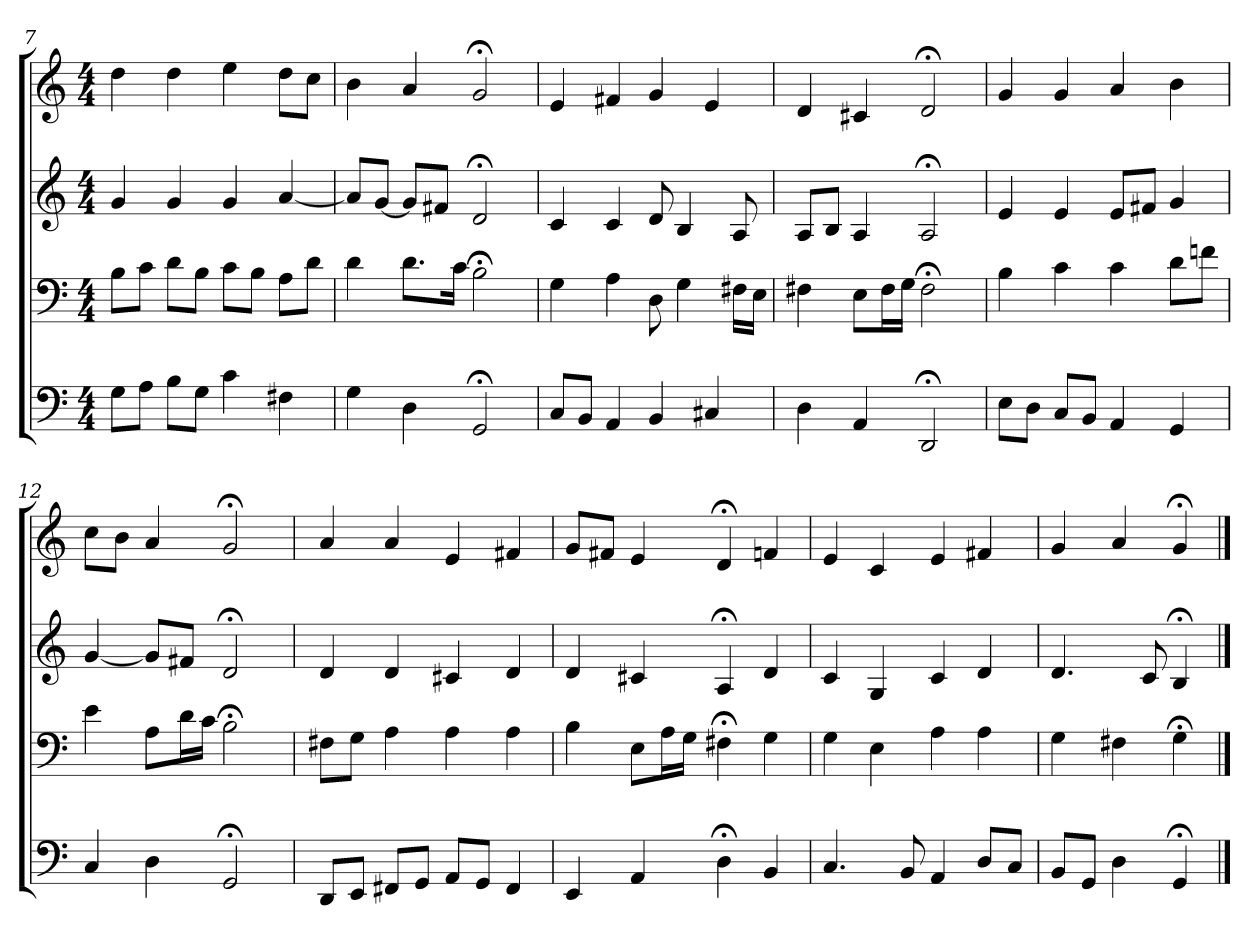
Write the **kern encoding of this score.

**kern	**kern	**kern	**kern
*part4	*part3	*part2	*part1
*staff4	*staff3	*staff2	*staff1
*M4/4	*M4/4	*M4/4	*M4/4
=7	=7	=7	=7
8GL	8BL	4g	4dd
8AJ	8cJ	.	.
8BL	8dL	4g	4dd
8GJ	8BJ	.	.
4c	8cL	4g	4ee
.	8BJ	.	.
4F#X	8AL	[4a	8ddL
.	8dJ	.	8ccJ
=8	=8	=8	=8
4G	4d	8aL]	4b
.	.	[8gJ	.
4D	8.dL	8gL]	4a
.	.	8f#XJ	.
.	16cJk	.	.
2GG;<	2B;<	2d;<	2g;<
=9	=9	=9	=9
8CL	4G	4c	4e
8BBJ	.	.	.
4AA	4A	4c	4f#X
4BB	8D	8d	4g
.	4G	4B	.
4C#X	.	.	4e
.	16F#XLL	8A	.
.	16EJJ	.	.
=10	=10	=10	=10
4D	4F#X	8AL	4d
.	.	8BJ	.
4AA	8EL	4A	4c#X
.	16F#L	.	.
.	16GJJ	.	.
2DD;<	2F#;<	2A;<	2d;<
=11	=11	=11	=11
8EL	4B	4e	4g
8DJ	.	.	.
8CL	4c	4e	4g
8BBJ	.	.	.
4AA	4c	8eL	4a
.	.	8f#XJ	.
4GG	8dL	4g	4b
.	8fnJ	.	.
=12	=12	=12	=12
4C	4e	[4g	8ccL
.	.	.	8bJ
4D	8AL	8gL]	4a
.	16dL	8f#XJ	.
.	16cJJ	.	.
2GG;<	2B;<	2d;<	2g;<
=13	=13	=13	=13
8DDL	8F#XL	4d	4a
8EEJ	8GJ	.	.
8FF#XL	4A	4d	4a
8GGJ	.	.	.
8AAL	4A	4c#X	4e
8GGJ	.	.	.
4FF#	4A	4d	4f#X
=14	=14	=14	=14
4EE	4B	4d	8gL
.	.	.	8f#XJ
4AA	8EL	4c#X	4e
.	16AL	.	.
.	16GJJ	.	.
4D;<	4F#X;<	4A;<	4d;<
4BB	4G	4d	4fn
=15	=15	=15	=15
4.C	4G	4c	4e
.	4E	4G	4c
8BB	.	.	.
4AA	4A	4c	4e
8DL	4A	4d	4f#X
8CJ	.	.	.
=16	=16	=16	=16
8BBL	4G	4.d	4g
8GGJ	.	.	.
4D	4F#X	.	4a
.	.	8c	.
4GG;<	4G;<	4B;<	4g;<
==	==	==	==
*-	*-	*-	*-
